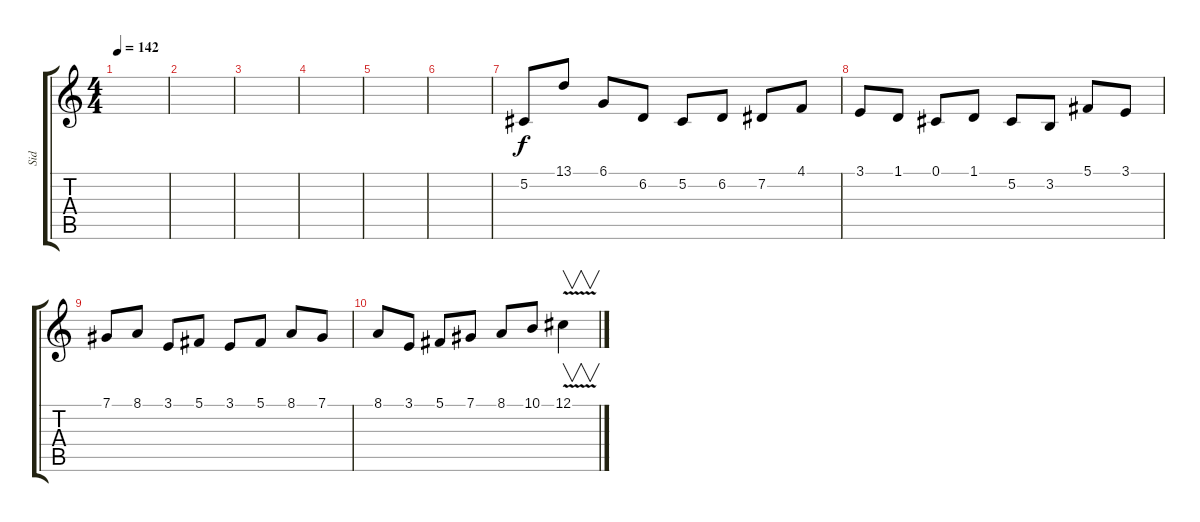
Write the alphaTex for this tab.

\track ("Sid" "Sid") {instrument violin}
\staff {score tabs}
\tuning (Db4 Ab3 E3 B2 Gb2 B1) {hide}
\ts (4 4)
\tempo 142
\clef g2
\ks c
|
|
|
|
|
|
5.2.8{volume 13} 13.1.8 6.1.8 6.2.8 5.2.8 6.2.8 7.2.8 4.1.8 |
3.1.8 1.1.8 0.1.8 1.1.8 5.2.8 3.2.8 5.1.8 3.1.8 |
7.1.8 8.1.8 3.1.8 5.1.8 3.1.8 5.1.8 8.1.8 7.1.8 |
8.1.8 3.1.8 5.1.8 7.1.8 8.1.8 10.1.8 12.1{v}.4{v}
